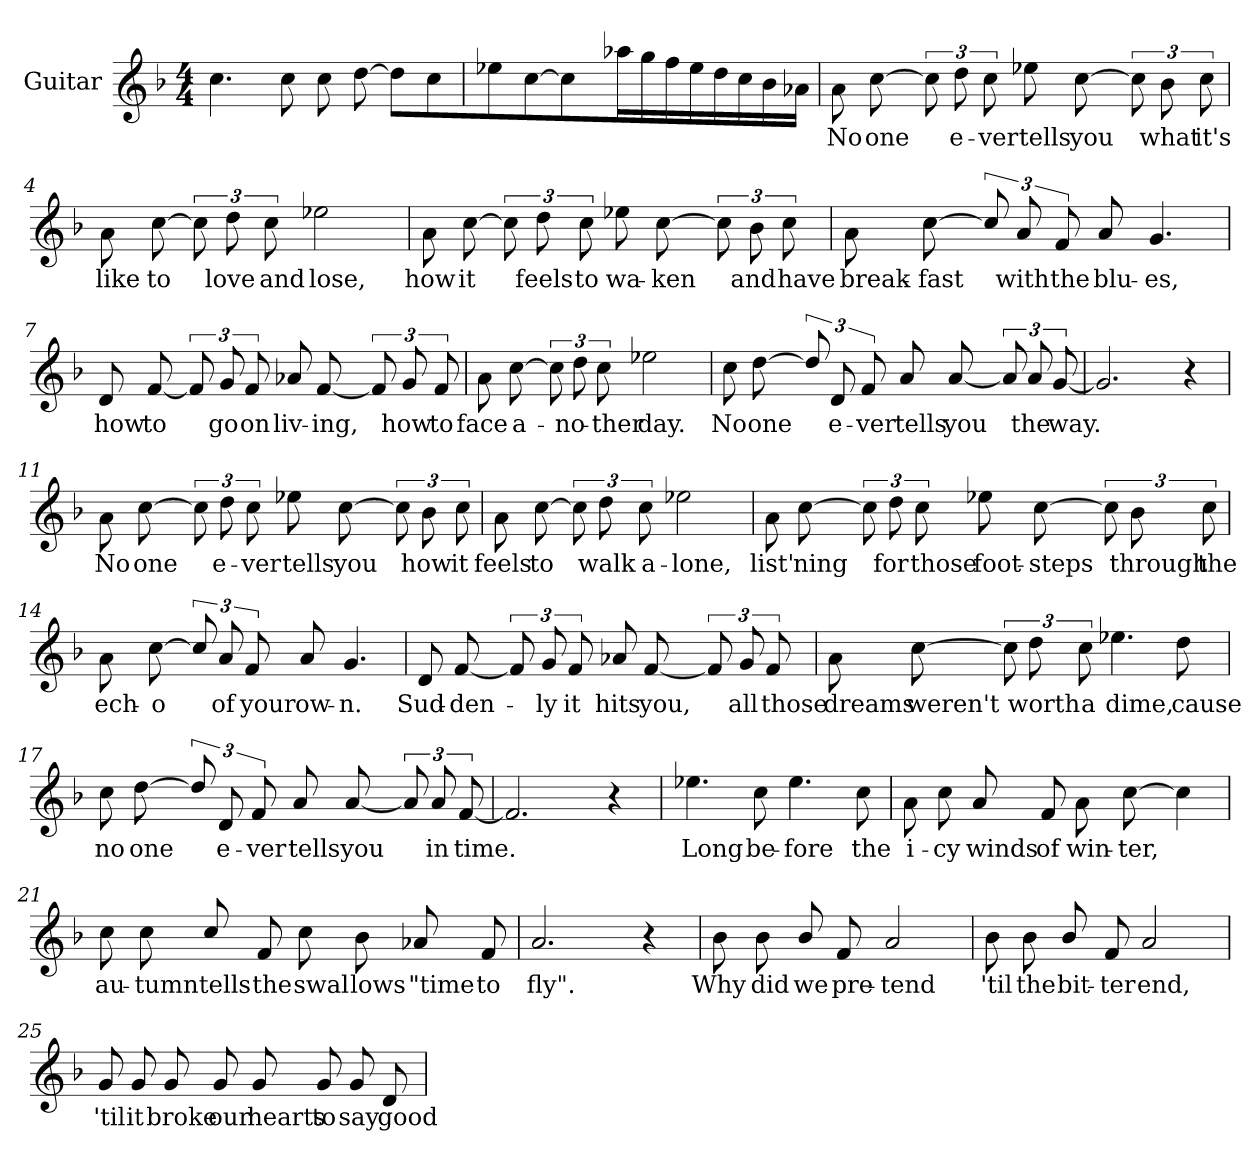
**kern	**text
*part1	*part1
*staff1	*staff1
*I"Guitar	*
*I'Guit.	*
*clefG2	*
*k[b-]	*
*M4/4	*
=1	=1
4.cc\	.
8cc\	.
8cc\L	.
[>8dd\	.
8dd\L]	.
8cc\	.
=2	=2
8ee-X\L	.
[>8cc\	.
4cc\]	.
16aa-X\LL	.
16gg\J	.
16ff\J	.
16ee-\J	.
16dd\LL	.
16cc\J	.
16b-\J	.
16a-X\J	.
=3	=3
8a\L	No
[>8cc\	one
12cc\L]	.
12dd\	e-
12cc\	ver
8ee-X\L	tells
[>8cc\	you
12cc\L]	.
12b-\	what
12cc\	it's
!!LO:LB:g=z
=4	=4
8a\L	like
[>8cc\	to
12cc\L]	.
12dd\	love
12cc\	and
2ee-X\	lose,
=5	=5
8a\L	how
[>8cc\	it
12cc\L]	.
12dd\	feels
12cc\	to
8ee-X\L	wa-
[>8cc\	ken
12cc\L]	.
12b-\	and
12cc\	have
=6	=6
8a\L	break-
[>8cc\	fast
12cc/L]	.
12a/	with
12f/	the
8a/	blu-
4.g/	es,
!!LO:LB:g=z
=7	=7
8d/L	how
[<8f/	to
12f/L]	.
12g/	go
12f/	on
8a-X/L	liv-
[<8f/	ing,
12f/L]	.
12g/	how
12f/	to
=8	=8
8a\L	face
[>8cc\	a-
12cc\L]	.
12dd\	no-
12cc\	ther
2ee-X\	day.
=9	=9
8cc\L	No
[>8dd\	one
12dd/L]	.
12d/	e-
12f/	ver
8a/L	tells
[<8a/	you
12a/L]	.
12a/	the
[<12g/	way.
!!LO:LB:g=z
=10	=10
2.g/]	.
4r	.
=11	=11
8a\L	No
[>8cc\	one
12cc\L]	.
12dd\	e-
12cc\	ver
8ee-X\L	tells
[>8cc\	you
12cc\L]	.
12b-\	how
12cc\	it
=12	=12
8a\L	feels
[>8cc\	to
12cc\L]	.
12dd\	walk
12cc\	a-
2ee-X\	lone,
!!LO:LB:g=z
=13	=13
8a\L	list'
[>8cc\	ning
12cc\L]	.
12dd\	for
12cc\	those
8ee-X\L	foot-
[>8cc\	steps
12cc\L]	.
12b-\	through
12cc\	the
=14	=14
8a\L	ech-
[>8cc\	o
12cc/L]	.
12a/	of
12f/	your
8a/	ow-
4.g/	n.
!!LO:LB:g=z
=15	=15
8d/L	Sud-
[<8f/	den-
12f/L]	.
12g/	ly
12f/	it
8a-X/L	hits
[<8f/	you,
12f/L]	.
12g/	all
12f/	those
=16	=16
8a\L	dreams
[>8cc\	weren't
12cc\L]	.
12dd\	worth
12cc\	a
4.ee-X\	dime,
8dd\	cause
!!LO:LB:g=z
=17	=17
8cc\L	no
[>8dd\	one
12dd/L]	.
12d/	e-
12f/	ver
8a/L	tells
[<8a/	you
12a/L]	.
12a/	in
[<12f/	time.
=18	=18
2.f/]	.
4r	.
=19	=19
4.ee-X\	Long
8cc\	be-
4.ee-\	fore
8cc\	the
=20	=20
8a\L	i-
8cc\	cy
8a/L	winds
8f/	of
8a\L	win-
[>8cc\	ter,
4cc\]	.
!!LO:LB:g=z
=21	=21
8cc\L	au-
8cc\	tumn
8cc/L	tells
8f/	the
8cc\L	swal
8b-\	lows
8a-X/L	"time
8f/	to
=22	=22
2.a/	fly".
4r	.
=23	=23
8b-\L	Why
8b-\	did
8b-/L	we
8f/	pre-
2a/	tend
!!LO:PB:g=z
=24	=24
8b-\L	'til
8b-\	the
8b-/L	bit-
8f/	ter
2a/	end,
=25	=25
8g/L	'til
8g/	it
8g/L	broke
8g/	our
8g/L	hearts
8g/	to
8g/L	say
8d/	good-
=	=
*-	*-
